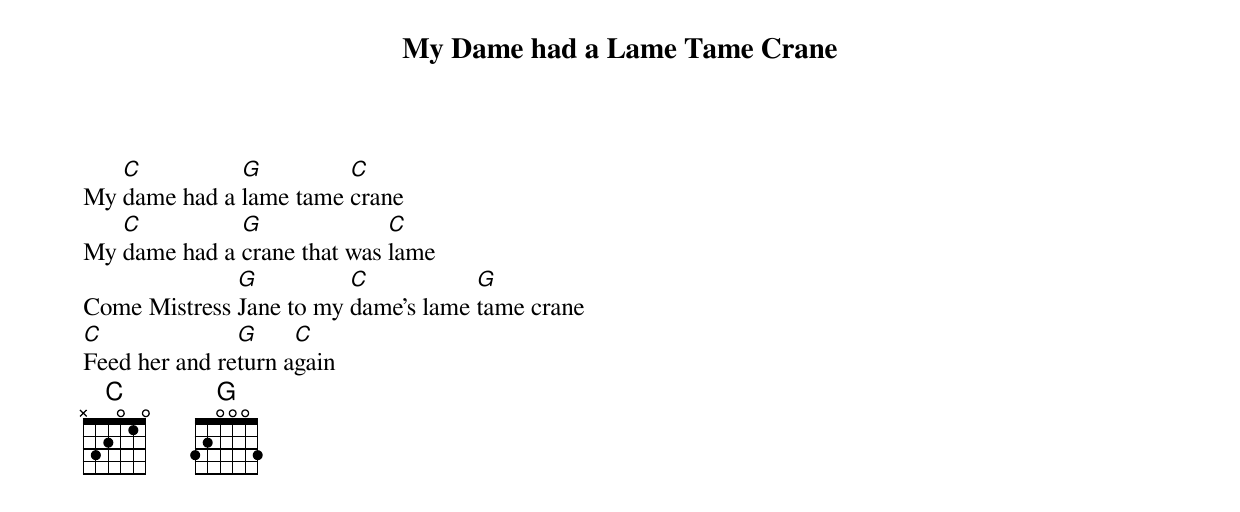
{title: My Dame had a Lame Tame Crane}
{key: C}

My [C]dame had a [G]lame tame [C]crane
My [C]dame had a [G]crane that was [C]lame
Come Mistress [G]Jane to my [C]dame's lame [G]tame crane
[C]Feed her and re[G]turn a[C]gain
